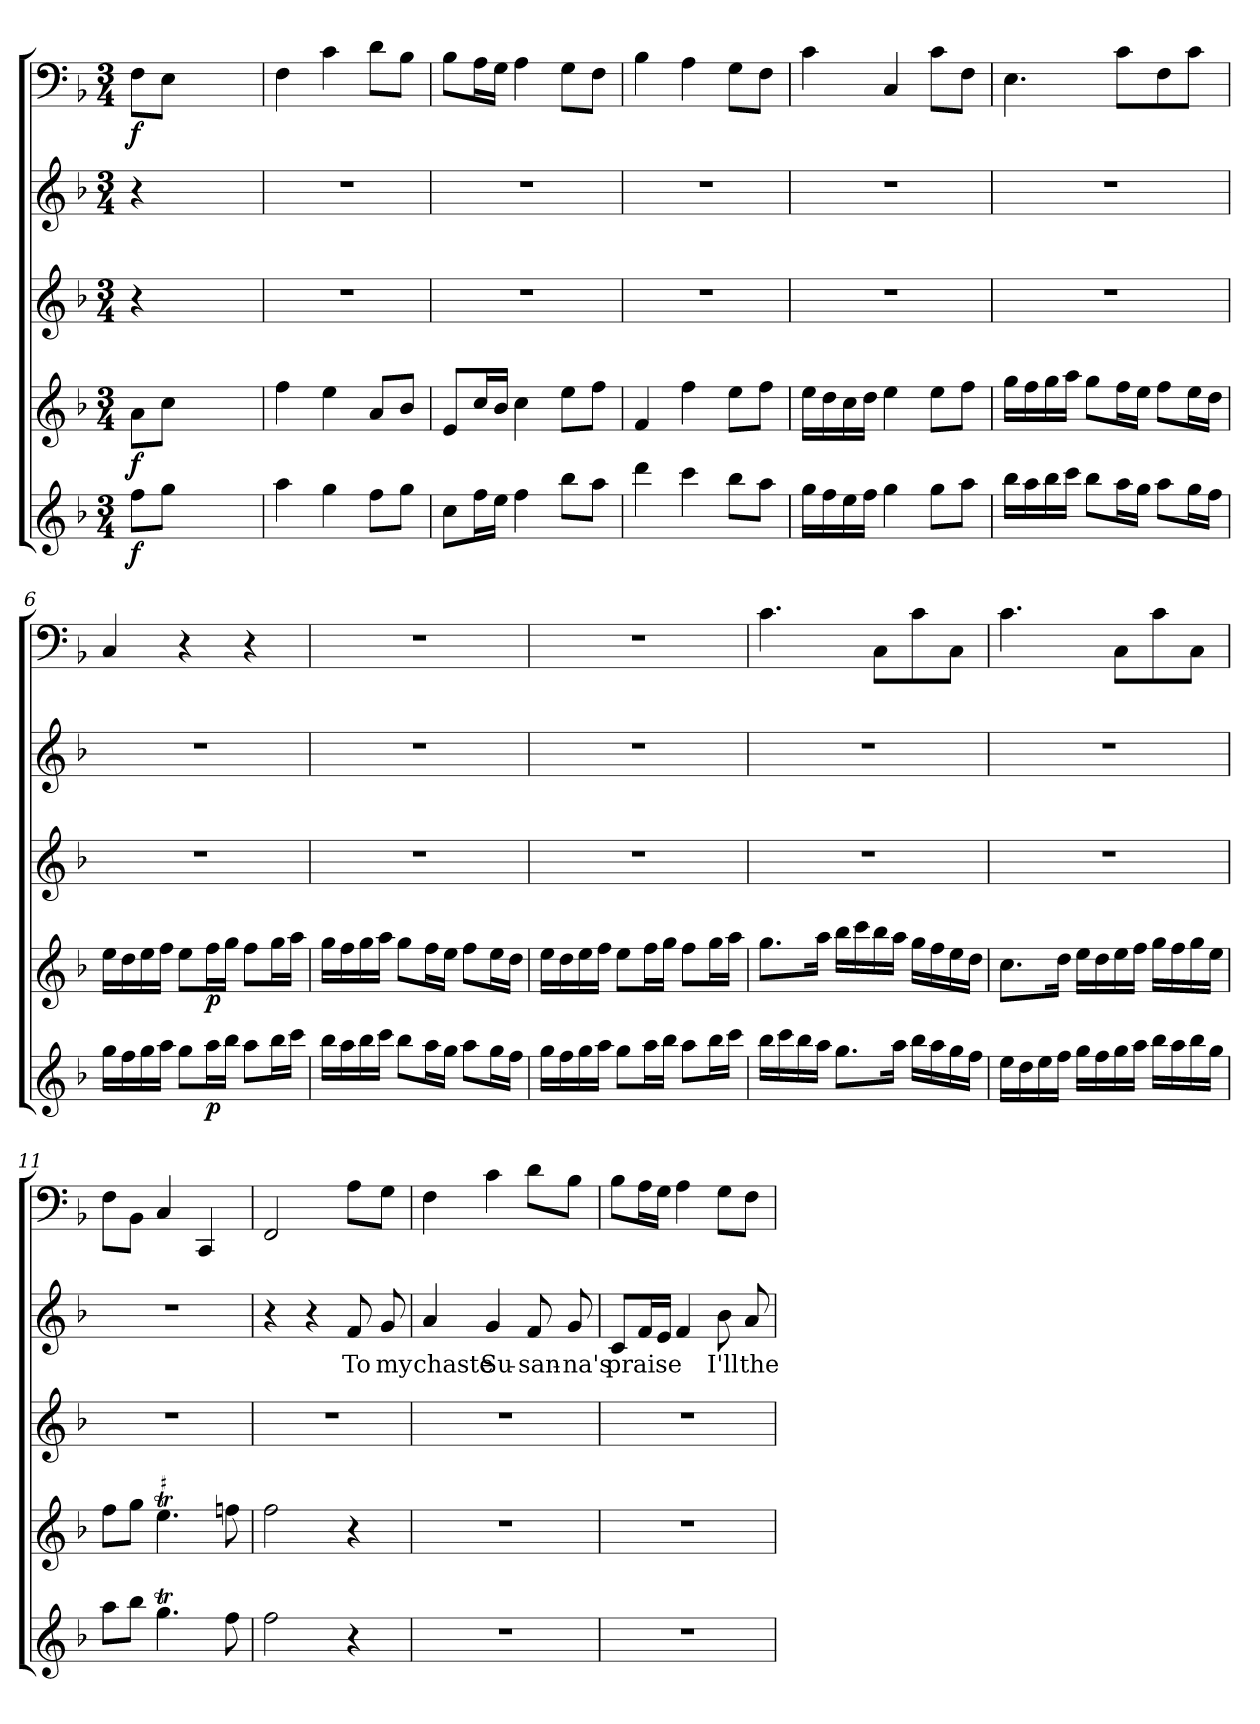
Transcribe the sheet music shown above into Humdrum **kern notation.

**kern	**dynam	**kern	**dynam	**kern	**kern	**text	**kern	**dynam
*part5	*part5	*part4	*part4	*part3	*part2	*part2	*part1	*part1
*staff5	*staff5	*staff4	*staff4	*staff3	*staff2	*staff2	*staff1	*staff1
*clefG2	*	*clefG2	*	*clefG2	*clefG2	*	*clefF4	*
*k[b-]	*	*k[b-]	*	*k[b-]	*k[b-]	*	*k[b-]	*
*F:	*	*F:	*	*F:	*F:	*	*F:	*
*M3/4	*	*M3/4	*	*M3/4	*M3/4	*	*M3/4	*
=	=	=	=	=	=	=	=	=
8ff\L	f	8a\L	f	4r	4r	.	8F\L	f
8gg\J	.	8cc\J	.	.	.	.	8E\J	.
2ryy	.	2ryy	.	2ryy	2ryy	.	2ryy	.
=1	=1	=1	=1	=1	=1	=1	=1	=1
4aa\	.	4ff\	.	2.r	2.r	.	4F\	.
4gg\	.	4ee\	.	.	.	.	4c\	.
8ff\L	.	8a/L	.	.	.	.	8d\L	.
8gg\J	.	8b-/J	.	.	.	.	8B-\J	.
=2	=2	=2	=2	=2	=2	=2	=2	=2
8cc\L	.	8e/L	.	2.r	2.r	.	8B-\L	.
16ff\L	.	16cc/L	.	.	.	.	16A\L	.
16ee\JJ	.	16b-/JJ	.	.	.	.	16G\JJ	.
4ff\	.	4cc\	.	.	.	.	4A\	.
8bb-\L	.	8ee\L	.	.	.	.	8G\L	.
8aa\J	.	8ff\J	.	.	.	.	8F\J	.
=3	=3	=3	=3	=3	=3	=3	=3	=3
4ddd\	.	4f/	.	2.r	2.r	.	4B-\	.
4ccc\	.	4ff\	.	.	.	.	4A\	.
8bb-\L	.	8ee\L	.	.	.	.	8G\L	.
8aa\J	.	8ff\J	.	.	.	.	8F\J	.
=4	=4	=4	=4	=4	=4	=4	=4	=4
16gg\LL	.	16ee\LL	.	2.r	2.r	.	4c\	.
16ff\	.	16dd\	.	.	.	.	.	.
16ee\	.	16cc\	.	.	.	.	.	.
16ff\JJ	.	16dd\JJ	.	.	.	.	.	.
4gg\	.	4ee\	.	.	.	.	4C/	.
8gg\L	.	8ee\L	.	.	.	.	8c\L	.
8aa\J	.	8ff\J	.	.	.	.	8F\J	.
=5	=5	=5	=5	=5	=5	=5	=5	=5
16bb-\LL	.	16gg\LL	.	2.r	2.r	.	4.E\	.
16aa\	.	16ff\	.	.	.	.	.	.
16bb-\	.	16gg\	.	.	.	.	.	.
16ccc\JJ	.	16aa\JJ	.	.	.	.	.	.
8bb-\L	.	8gg\L	.	.	.	.	.	.
16aa\L	.	16ff\L	.	.	.	.	8c\L	.
16gg\JJ	.	16ee\JJ	.	.	.	.	.	.
8aa\L	.	8ff\L	.	.	.	.	8F\	.
16gg\L	.	16ee\L	.	.	.	.	8c\J	.
16ff\JJ	.	16dd\JJ	.	.	.	.	.	.
=6	=6	=6	=6	=6	=6	=6	=6	=6
16gg\LL	.	16ee\LL	.	2.r	2.r	.	4C/	.
16ff\	.	16dd\	.	.	.	.	.	.
16gg\	.	16ee\	.	.	.	.	.	.
16aa\JJ	.	16ff\JJ	.	.	.	.	.	.
8gg\L	.	8ee\L	.	.	.	.	4r	.
16aa\L	p	16ff\L	p	.	.	.	.	.
16bb-\JJ	.	16gg\JJ	.	.	.	.	.	.
8aa\L	.	8ff\L	.	.	.	.	4r	.
16bb-\L	.	16gg\L	.	.	.	.	.	.
16ccc\JJ	.	16aa\JJ	.	.	.	.	.	.
=7	=7	=7	=7	=7	=7	=7	=7	=7
16bb-\LL	.	16gg\LL	.	2.r	2.r	.	2.r	.
16aa\	.	16ff\	.	.	.	.	.	.
16bb-\	.	16gg\	.	.	.	.	.	.
16ccc\JJ	.	16aa\JJ	.	.	.	.	.	.
8bb-\L	.	8gg\L	.	.	.	.	.	.
16aa\L	.	16ff\L	.	.	.	.	.	.
16gg\JJ	.	16ee\JJ	.	.	.	.	.	.
8aa\L	.	8ff\L	.	.	.	.	.	.
16gg\L	.	16ee\L	.	.	.	.	.	.
16ff\JJ	.	16dd\JJ	.	.	.	.	.	.
=8	=8	=8	=8	=8	=8	=8	=8	=8
16gg\LL	.	16ee\LL	.	2.r	2.r	.	2.r	.
16ff\	.	16dd\	.	.	.	.	.	.
16gg\	.	16ee\	.	.	.	.	.	.
16aa\JJ	.	16ff\JJ	.	.	.	.	.	.
8gg\L	.	8ee\L	.	.	.	.	.	.
16aa\L	.	16ff\L	.	.	.	.	.	.
16bb-\JJ	.	16gg\JJ	.	.	.	.	.	.
8aa\L	.	8ff\L	.	.	.	.	.	.
16bb-\L	.	16gg\L	.	.	.	.	.	.
16ccc\JJ	.	16aa\JJ	.	.	.	.	.	.
=9	=9	=9	=9	=9	=9	=9	=9	=9
16bb-\LL	.	8.gg\L	.	2.r	2.r	.	4.c\	.
16ccc\	.	.	.	.	.	.	.	.
16bb-\	.	.	.	.	.	.	.	.
16aa\JJ	.	16aa\Jk	.	.	.	.	.	.
8.gg\L	.	16bb-\LL	.	.	.	.	.	.
.	.	16ccc\	.	.	.	.	.	.
.	.	16bb-\	.	.	.	.	8C\L	.
16aa\Jk	.	16aa\JJ	.	.	.	.	.	.
16bb-\LL	.	16gg\LL	.	.	.	.	8c\	.
16aa\	.	16ff\	.	.	.	.	.	.
16gg\	.	16ee\	.	.	.	.	8C\J	.
16ff\JJ	.	16dd\JJ	.	.	.	.	.	.
=10	=10	=10	=10	=10	=10	=10	=10	=10
16ee\LL	.	8.cc\L	.	2.r	2.r	.	4.c\	.
16dd\	.	.	.	.	.	.	.	.
16ee\	.	.	.	.	.	.	.	.
16ff\JJ	.	16dd\Jk	.	.	.	.	.	.
16gg\LL	.	16ee\LL	.	.	.	.	.	.
16ff\	.	16dd\	.	.	.	.	.	.
16gg\	.	16ee\	.	.	.	.	8C\L	.
16aa\JJ	.	16ff\JJ	.	.	.	.	.	.
16bb-\LL	.	16gg\LL	.	.	.	.	8c\	.
16aa\	.	16ff\	.	.	.	.	.	.
16bb-\	.	16gg\	.	.	.	.	8C\J	.
16gg\JJ	.	16ee\JJ	.	.	.	.	.	.
=11	=11	=11	=11	=11	=11	=11	=11	=11
8aa\L	.	8ff\L	.	2.r	2.r	.	8F\L	.
8bb-\J	.	8gg\J	.	.	.	.	8BB-\J	.
!	!	!LO:TR:acc=#	!	!	!	!	!	!
4.ggT\	.	4.eeT\	.	.	.	.	4C/	.
.	.	.	.	.	.	.	4CC/	.
8ff\	.	8ffn\	.	.	.	.	.	.
=12	=12	=12	=12	=12	=12	=12	=12	=12
2ff\	.	2ff\	.	2.r	4r	.	2FF/	.
.	.	.	.	.	4r	.	.	.
4r	.	4r	.	.	8f/	To	8A\L	.
.	.	.	.	.	8g/	my	8G\J	.
=13	=13	=13	=13	=13	=13	=13	=13	=13
2.r	.	2.r	.	2.r	4a/	chaste	4F\	.
.	.	.	.	.	4g/	Su-	4c\	.
.	.	.	.	.	8f/	-san-	8d\L	.
.	.	.	.	.	8g/	-na's	8B-\J	.
=14	=14	=14	=14	=14	=14	=14	=14	=14
2.r	.	2.r	.	2.r	8c/L	praise	8B-\L	.
.	.	.	.	.	16f/L	.	16A\L	.
.	.	.	.	.	16e/JJ	.	16G\JJ	.
.	.	.	.	.	4f/	.	4A\	.
.	.	.	.	.	8b-\	I'll	8G\L	.
.	.	.	.	.	8a/	the	8F\J	.
=	=	=	=	=	=	=	=	=
*-	*-	*-	*-	*-	*-	*-	*-	*-
